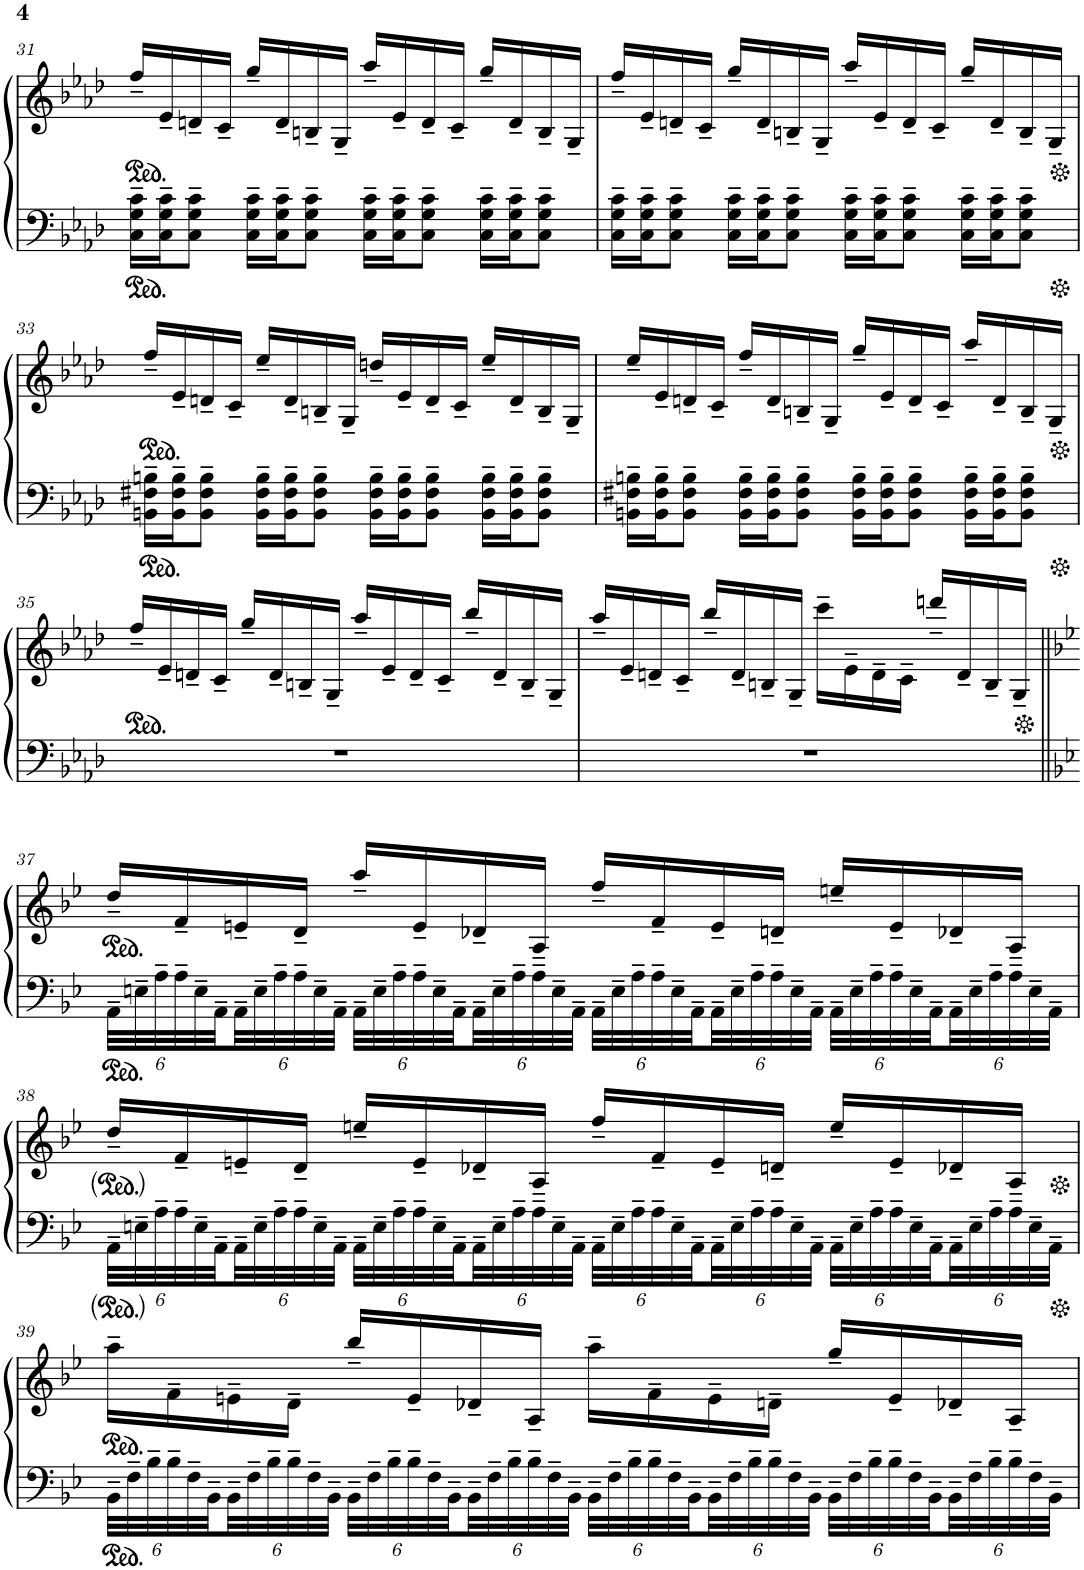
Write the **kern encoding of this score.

**kern	**kern
*part1	*part1
*staff2	*staff1
*I"Piano	*
*I'Pno.	*
!!LO:PB:g=z
*clefF4	*clefG2
*k[b-e-a-d-]	*k[b-e-a-d-]
*M4/4	*M4/4
*	*ped
=31	=31
16C\~ 16G\~ 16c\~LL	16ff~/LL
16C\~ 16G\~ 16c\~J	16e-~/
8C\~ 8G\~ 8c\~J	16dn~/
.	16c~/JJ
16C\~ 16G\~ 16c\~LL	16gg~/LL
16C\~ 16G\~ 16c\~J	16d~/
8C\~ 8G\~ 8c\~J	16Bn~/
.	16G~/JJ
16C\~ 16G\~ 16c\~LL	16aa-~/LL
16C\~ 16G\~ 16c\~J	16e-~/
8C\~ 8G\~ 8c\~J	16d~/
.	16c~/JJ
16C\~ 16G\~ 16c\~LL	16gg~/LL
16C\~ 16G\~ 16c\~J	16d~/
8C\~ 8G\~ 8c\~J	16B~/
.	16G~/JJ
=32	=32
16C\~ 16G\~ 16c\~LL	16ff~/LL
16C\~ 16G\~ 16c\~J	16e-~/
8C\~ 8G\~ 8c\~J	16dn~/
.	16c~/JJ
16C\~ 16G\~ 16c\~LL	16gg~/LL
16C\~ 16G\~ 16c\~J	16d~/
8C\~ 8G\~ 8c\~J	16Bn~/
.	16G~/JJ
16C\~ 16G\~ 16c\~LL	16aa-~/LL
16C\~ 16G\~ 16c\~J	16e-~/
8C\~ 8G\~ 8c\~J	16d~/
.	16c~/JJ
16C\~ 16G\~ 16c\~LL	16gg~/LL
16C\~ 16G\~ 16c\~J	16d~/
8C\~ 8G\~ 8c\~J	16B~/
.	16G~/JJ
!!LO:LB:g=z
=33	=33
*	*Xped
*	*ped
16BBn\~ 16F#X\~ 16Bn\~LL	16ff~/LL
16BB\~ 16F#\~ 16B\~J	16e-~/
8BB\~ 8F#\~ 8B\~J	16dn~/
.	16c~/JJ
16BB\~ 16F#\~ 16B\~LL	16ee-~/LL
16BB\~ 16F#\~ 16B\~J	16d~/
8BB\~ 8F#\~ 8B\~J	16Bn~/
.	16G~/JJ
16BB\~ 16F#\~ 16B\~LL	16ddn~/LL
16BB\~ 16F#\~ 16B\~J	16e-~/
8BB\~ 8F#\~ 8B\~J	16d~/
.	16c~/JJ
16BB\~ 16F#\~ 16B\~LL	16ee-~/LL
16BB\~ 16F#\~ 16B\~J	16d~/
8BB\~ 8F#\~ 8B\~J	16B~/
.	16G~/JJ
=34	=34
16BBn\~ 16F#X\~ 16Bn\~LL	16ee-~/LL
16BB\~ 16F#\~ 16B\~J	16e-~/
8BB\~ 8F#\~ 8B\~J	16dn~/
.	16c~/JJ
16BB\~ 16F#\~ 16B\~LL	16ff~/LL
16BB\~ 16F#\~ 16B\~J	16d~/
8BB\~ 8F#\~ 8B\~J	16Bn~/
.	16G~/JJ
16BB\~ 16F#\~ 16B\~LL	16gg~/LL
16BB\~ 16F#\~ 16B\~J	16e-~/
8BB\~ 8F#\~ 8B\~J	16d~/
.	16c~/JJ
16BB\~ 16F#\~ 16B\~LL	16aa-~/LL
16BB\~ 16F#\~ 16B\~J	16d~/
8BB\~ 8F#\~ 8B\~J	16B~/
.	16G~/JJ
!!LO:LB:g=z
=35	=35
*	*Xped
*	*ped
1r	16ff~/LL
.	16e-~/
.	16dn~/
.	16c~/JJ
.	16gg~/LL
.	16d~/
.	16Bn~/
.	16G~/JJ
.	16aa-~/LL
.	16e-~/
.	16d~/
.	16c~/JJ
.	16bb-~/LL
.	16d~/
.	16B~/
.	16G~/JJ
=36	=36
1r	16aa-~/LL
.	16e-~/
.	16dn~/
.	16c~/JJ
.	16bb-~/LL
.	16d~/
.	16Bn~/
.	16G~/JJ
.	16ccc~\LL
.	16e-~\
.	16d~\
.	16c~\JJ
.	16dddn~/LL
.	16d~/
.	16B~/
.	16G~/JJ
!!LO:LB:g=z
=37||	=37||
*k[b-e-]	*k[b-e-]
*Xbrackettup	*
*	*Xped
*	*ped
48AA~\LLL	16dd~/LL
48En~\	.
48A~\	.
48A~\	16f~/
48E~\	.
48AA~\	.
48AA~\	16en~/
48E~\	.
48A~\	.
48A~\	16d~/JJ
48E~\	.
48AA~\JJJ	.
48AA~\LLL	16aa~/LL
48E~\	.
48A~\	.
48A~\	16e~/
48E~\	.
48AA~\	.
48AA~\	16d-X~/
48E~\	.
48A~\	.
48A~\	16A~/JJ
48E~\	.
48AA~\JJJ	.
48AA~\LLL	16ff~/LL
48E~\	.
48A~\	.
48A~\	16f~/
48E~\	.
48AA~\	.
48AA~\	16e~/
48E~\	.
48A~\	.
48A~\	16dn~/JJ
48E~\	.
48AA~\JJJ	.
48AA~\LLL	16een~/LL
48E~\	.
48A~\	.
48A~\	16e~/
48E~\	.
48AA~\	.
48AA~\	16d-X~/
48E~\	.
48A~\	.
48A~\	16A~/JJ
48E~\	.
48AA~\JJJ	.
!!LO:LB:g=z
=38	=38
48AA~\LLL	16dd~/LL
48En~\	.
48A~\	.
48A~\	16f~/
48E~\	.
48AA~\	.
48AA~\	16en~/
48E~\	.
48A~\	.
48A~\	16d~/JJ
48E~\	.
48AA~\JJJ	.
48AA~\LLL	16een~/LL
48E~\	.
48A~\	.
48A~\	16e~/
48E~\	.
48AA~\	.
48AA~\	16d-X~/
48E~\	.
48A~\	.
48A~\	16A~/JJ
48E~\	.
48AA~\JJJ	.
48AA~\LLL	16ff~/LL
48E~\	.
48A~\	.
48A~\	16f~/
48E~\	.
48AA~\	.
48AA~\	16e~/
48E~\	.
48A~\	.
48A~\	16dn~/JJ
48E~\	.
48AA~\JJJ	.
48AA~\LLL	16ee~/LL
48E~\	.
48A~\	.
48A~\	16e~/
48E~\	.
48AA~\	.
48AA~\	16d-X~/
48E~\	.
48A~\	.
48A~\	16A~/JJ
48E~\	.
48AA~\JJJ	.
!!LO:LB:g=z
=39	=39
*	*Xped
48BB-~\LLL	16aa~\LL
48F~\	.
48B-~\	.
48B-~\	16f~\
48F~\	.
48BB-~\	.
48BB-~\	16en~\
48F~\	.
48B-~\	.
48B-~\	16d~\JJ
48F~\	.
48BB-~\JJJ	.
48BB-~\LLL	16bb-~/LL
48F~\	.
48B-~\	.
48B-~\	16e~/
48F~\	.
48BB-~\	.
48BB-~\	16d-X~/
48F~\	.
48B-~\	.
48B-~\	16A~/JJ
48F~\	.
48BB-~\JJJ	.
48BB-~\LLL	16aa~\LL
48F~\	.
48B-~\	.
48B-~\	16f~\
48F~\	.
48BB-~\	.
48BB-~\	16e~\
48F~\	.
48B-~\	.
48B-~\	16dn~\JJ
48F~\	.
48BB-~\JJJ	.
48BB-~\LLL	16gg~/LL
48F~\	.
48B-~\	.
48B-~\	16e~/
48F~\	.
48BB-~\	.
48BB-~\	16d-X~/
48F~\	.
48B-~\	.
48B-~\	16A~/JJ
48F~\	.
48BB-~\JJJ	.
=	=
*-	*-
